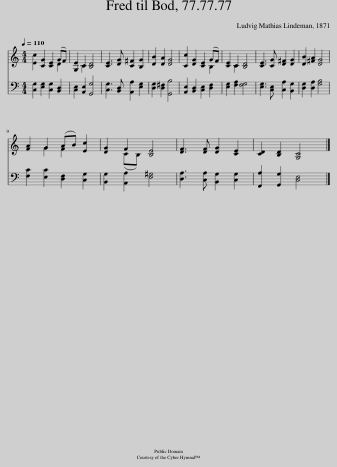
X:1
%%score ( 1 2 ) 3
L:1/8
Q:1/4=110
M:4/4
I:linebreak $
K:C
V:1 treble
V:2 treble
V:3 bass
V:1
 [Ec]2 [CG]2 [CE]2 (GF) | [G,E]2 C2 [B,D]4 | [CE]3 [DG] [C^F]2 [B,G]2 | [DB]2 [DA]2 [DG]4 | [Cc]2 [DG]2 [CE]2 (GF) | %5
 [CE]2 C2 [B,D]4 | [CE]3 [CG] [D^F]2 [DG]2 | [DB]2 [^FA]2 [DG]4 |$ [FA]2 G2 (AB) [Ec]2 | [DG]2 F2 [B,E]4 | %10
 [DF]3 [DF] [DG]2 [CE]2 | [CD]2 [B,D]2 [G,C]4 |] %12
V:2
 x6 D2 | x2 C2 x4 | x8 | x8 | x6 B,2 | %5
 x2 C2 x4 | x8 | x8 |$ x2 G2 F2 x2 | x2 (CB,) x4 | %10
 x8 | x8 |] %12
V:3
 [C,G,]2 [E,G,]2 [C,G,]2 [B,,D,]2 | [C,E,]2 [A,,E,]2 [G,,G,]4 | [C,G,]3 [B,,D,] [A,,A,]2 [E,G,]2 | [D,G,]2 [D,^F,]2 [G,,B,]4 | [A,,E,]2 [B,,D,]2 [C,E,]2 [D,F,]2 | %5
 [E,G,]2 [F,A,]2 [F,G,]4 | [E,G,]3 [C,E,] [C,A,]2 [B,,G,]2 | [D,G,]2 [D,A,]2 [G,B,]4 |$ [F,C]2 [E,C]2 [D,F,]2 [C,G,]2 | [B,,G,]2 [A,,A,]2 [E,^G,]4 | %10
 [D,A,]3 [C,A,] [B,,G,]2 [C,G,]2 | [F,,A,]2 [G,,G,]2 [C,E,]4 |] %12
